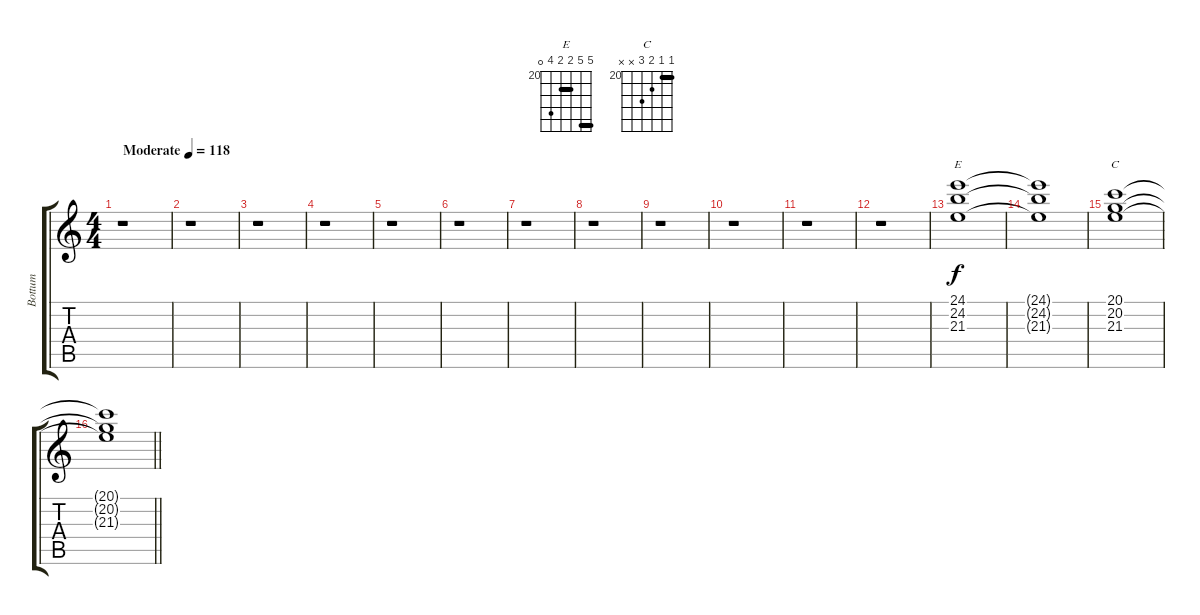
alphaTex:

\track ("Bottum" "Bottum") {instrument stringensemble1}
\staff {score tabs}
\tuning (E4 B3 G3 D3 A2 E2) {hide}
\chord ("E" 24 24 21 21 23 0) {firstfret 20 barre (21 24)}
\chord ("C" 20 20 21 22 x x) {firstfret 20 barre 20}
\ts (4 4)
\tempo (118 "Moderate")
\clef g2
\ks c
r.1{dy f instrument stringensemble1} |
r.1 |
r.1 |
r.1 |
r.1 |
r.1 |
r.1 |
r.1 |
r.1 |
r.1 |
r.1 |
r.1 |
(24.1 24.2 21.3).1{ch "E"} |
(24.1{t} 24.2{t} 21.3{t}).1 |
(20.1 20.2 21.3).1{ch "C"} |
\barLineRight lightlight
(20.1{t} 20.2{t} 21.3{t}).1
